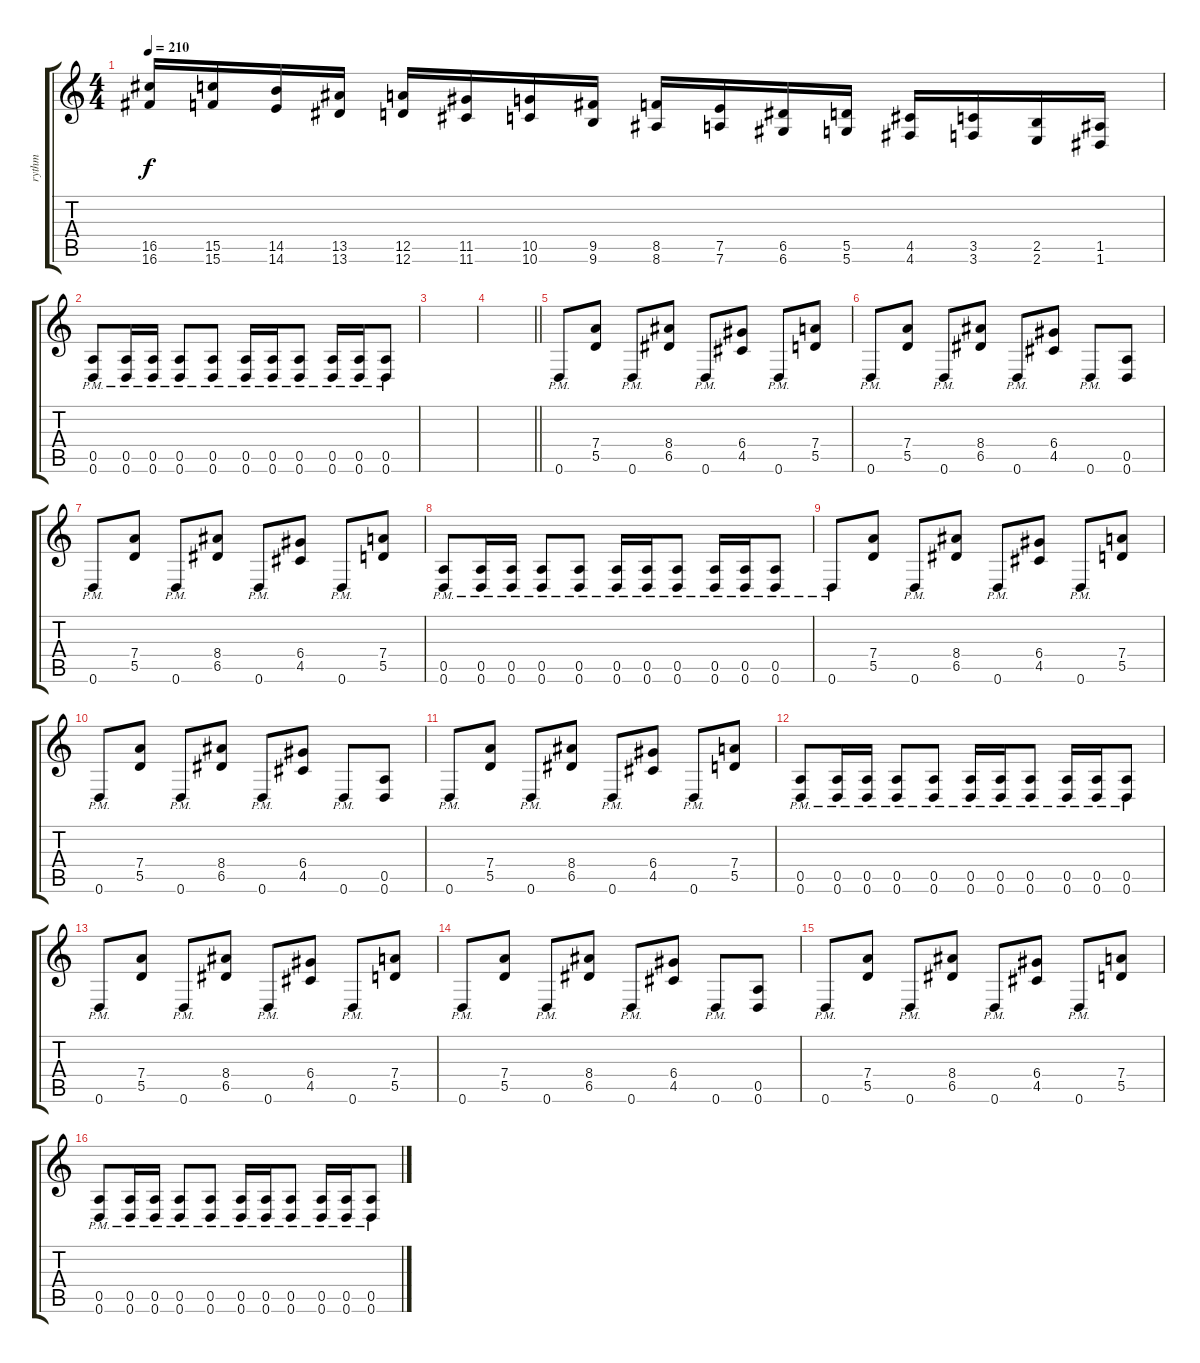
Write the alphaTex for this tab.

\track ("rythm" "rythm") {instrument distortionguitar}
\staff {score tabs}
\tuning (E4 B3 G3 D3 A2 D2) {hide}
\ts (4 4)
\tempo 210
\clef g2
\ks c
(16.5 16.6).16{dy f instrument guitarfretnoise} (15.5 15.6).16 (14.5 14.6).16 (13.5 13.6).16 (12.5 12.6).16 (11.5 11.6).16 (10.5 10.6).16 (9.5 9.6).16 (8.5 8.6).16 (7.5 7.6).16 (6.5 6.6).16 (5.5 5.6).16 (4.5 4.6).16 (3.5 3.6).16 (2.5 2.6).16 (1.5 1.6).16 |
(0.5{pm} 0.6{pm}).8{instrument distortionguitar} (0.5{pm} 0.6{pm}).16 (0.5{pm} 0.6{pm}).16 (0.5{pm} 0.6{pm}).8 (0.5{pm} 0.6{pm}).8 (0.5{pm} 0.6{pm}).16 (0.5{pm} 0.6{pm}).16 (0.5{pm} 0.6{pm}).8 (0.5{pm} 0.6{pm}).16 (0.5{pm} 0.6{pm}).16 (0.5{pm} 0.6{pm}).8 |
|
\barLineRight lightlight
|
0.6{pm}.8 (7.4 5.5).8 0.6{pm}.8 (8.4 6.5).8 0.6{pm}.8 (6.4 4.5).8 0.6{pm}.8 (7.4 5.5).8 |
0.6{pm}.8 (7.4 5.5).8 0.6{pm}.8 (8.4 6.5).8 0.6{pm}.8 (6.4 4.5).8 0.6{pm}.8 (0.5 0.6).8 |
0.6{pm}.8 (7.4 5.5).8 0.6{pm}.8 (8.4 6.5).8 0.6{pm}.8 (6.4 4.5).8 0.6{pm}.8 (7.4 5.5).8 |
(0.5{pm} 0.6{pm}).8 (0.5{pm} 0.6{pm}).16 (0.5{pm} 0.6{pm}).16 (0.5{pm} 0.6{pm}).8 (0.5{pm} 0.6{pm}).8 (0.5{pm} 0.6{pm}).16 (0.5{pm} 0.6{pm}).16 (0.5{pm} 0.6{pm}).8 (0.5{pm} 0.6{pm}).16 (0.5{pm} 0.6{pm}).16 (0.5{pm} 0.6{pm}).8 |
0.6{pm}.8 (7.4 5.5).8 0.6{pm}.8 (8.4 6.5).8 0.6{pm}.8 (6.4 4.5).8 0.6{pm}.8 (7.4 5.5).8 |
0.6{pm}.8 (7.4 5.5).8 0.6{pm}.8 (8.4 6.5).8 0.6{pm}.8 (6.4 4.5).8 0.6{pm}.8 (0.5 0.6).8 |
0.6{pm}.8 (7.4 5.5).8 0.6{pm}.8 (8.4 6.5).8 0.6{pm}.8 (6.4 4.5).8 0.6{pm}.8 (7.4 5.5).8 |
(0.5{pm} 0.6{pm}).8 (0.5{pm} 0.6{pm}).16 (0.5{pm} 0.6{pm}).16 (0.5{pm} 0.6{pm}).8 (0.5{pm} 0.6{pm}).8 (0.5{pm} 0.6{pm}).16 (0.5{pm} 0.6{pm}).16 (0.5{pm} 0.6{pm}).8 (0.5{pm} 0.6{pm}).16 (0.5{pm} 0.6{pm}).16 (0.5{pm} 0.6{pm}).8 |
0.6{pm}.8 (7.4 5.5).8 0.6{pm}.8 (8.4 6.5).8 0.6{pm}.8 (6.4 4.5).8 0.6{pm}.8 (7.4 5.5).8 |
0.6{pm}.8 (7.4 5.5).8 0.6{pm}.8 (8.4 6.5).8 0.6{pm}.8 (6.4 4.5).8 0.6{pm}.8 (0.5 0.6).8 |
0.6{pm}.8 (7.4 5.5).8 0.6{pm}.8 (8.4 6.5).8 0.6{pm}.8 (6.4 4.5).8 0.6{pm}.8 (7.4 5.5).8 |
(0.5{pm} 0.6{pm}).8 (0.5{pm} 0.6{pm}).16 (0.5{pm} 0.6{pm}).16 (0.5{pm} 0.6{pm}).8 (0.5{pm} 0.6{pm}).8 (0.5{pm} 0.6{pm}).16 (0.5{pm} 0.6{pm}).16 (0.5{pm} 0.6{pm}).8 (0.5{pm} 0.6{pm}).16 (0.5{pm} 0.6{pm}).16 (0.5{pm} 0.6{pm}).8
